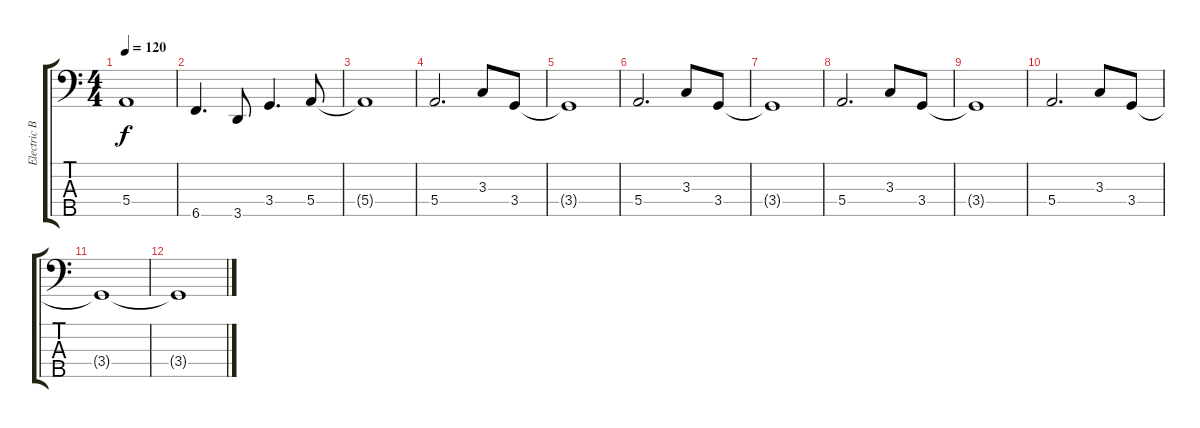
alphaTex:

\track ("Electric Bass" "Electric B") {instrument electricbassfinger}
\staff {score tabs}
\tuning (G2 D2 A1 E1 B0) {hide}
\ts (4 4)
\tempo 120
\clef f4
\ks c
5.4{t}.1{dy f} |
6.5.4{d} 3.5.8 3.4.4{d} 5.4.8 |
5.4{t}.1 |
5.4.2{d} 3.3.8 3.4.8 |
3.4{t}.1 |
5.4.2{d} 3.3.8 3.4.8 |
3.4{t}.1 |
5.4.2{d} 3.3.8 3.4.8 |
3.4{t}.1 |
5.4.2{d} 3.3.8 3.4.8 |
3.4{t}.1 |
3.4{t}.1
